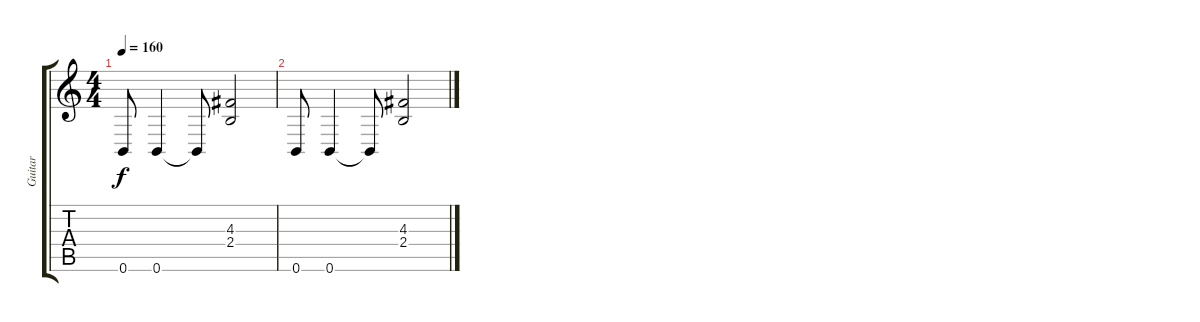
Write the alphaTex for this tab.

\track ("Guitar" "Guitar") {instrument distortionguitar}
\staff {score tabs}
\tuning (B3 G3 D3 A2 E2 B1) {hide}
\ts (4 4)
\tempo 160
\clef g2
\ks c
0.6.8{dy f} 0.6.4 0.6{t}.8 (4.3 2.4).2 |
0.6.8 0.6.4 0.6{t}.8 (4.3 2.4).2
